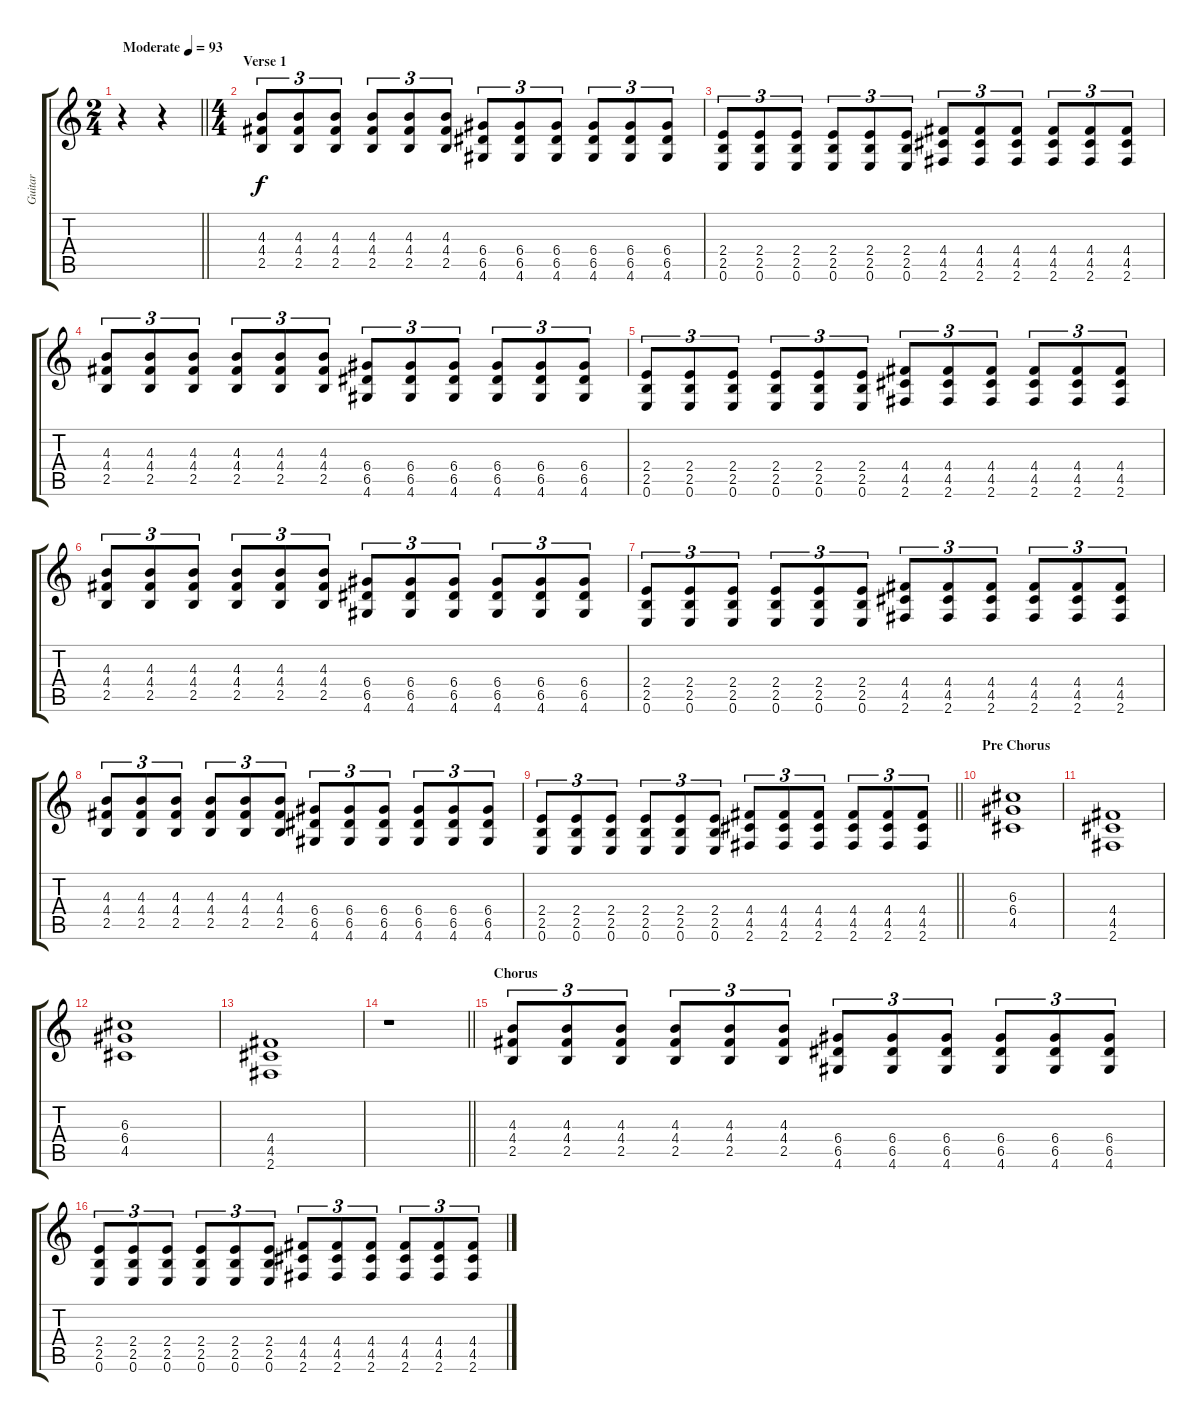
\track ("Guitar" "Guitar") {instrument overdrivenguitar}
\staff {score tabs}
\tuning (E4 B3 G3 D3 A2 E2) {hide}
\ts (2 4)
\tempo (93 "Moderate")
\clef g2
\barLineRight lightlight
\ks c
r.4{dy f instrument overdrivenguitar} r.4 |
\ts (4 4)
\section ("" "Verse 1")
(4.3 4.4 2.5).8{tu (3 2)} (4.3 4.4 2.5).8{tu (3 2)} (4.3 4.4 2.5).8{tu (3 2)} (4.3 4.4 2.5).8{tu (3 2)} (4.3 4.4 2.5).8{tu (3 2)} (4.3 4.4 2.5).8{tu (3 2)} (6.4 6.5 4.6).8{tu (3 2)} (6.4 6.5 4.6).8{tu (3 2)} (6.4 6.5 4.6).8{tu (3 2)} (6.4 6.5 4.6).8{tu (3 2)} (6.4 6.5 4.6).8{tu (3 2)} (6.4 6.5 4.6).8{tu (3 2)} |
(2.4 2.5 0.6).8{tu (3 2)} (2.4 2.5 0.6).8{tu (3 2)} (2.4 2.5 0.6).8{tu (3 2)} (2.4 2.5 0.6).8{tu (3 2)} (2.4 2.5 0.6).8{tu (3 2)} (2.4 2.5 0.6).8{tu (3 2)} (4.4 4.5 2.6).8{tu (3 2)} (4.4 4.5 2.6).8{tu (3 2)} (4.4 4.5 2.6).8{tu (3 2)} (4.4 4.5 2.6).8{tu (3 2)} (4.4 4.5 2.6).8{tu (3 2)} (4.4 4.5 2.6).8{tu (3 2)} |
(4.3 4.4 2.5).8{tu (3 2)} (4.3 4.4 2.5).8{tu (3 2)} (4.3 4.4 2.5).8{tu (3 2)} (4.3 4.4 2.5).8{tu (3 2)} (4.3 4.4 2.5).8{tu (3 2)} (4.3 4.4 2.5).8{tu (3 2)} (6.4 6.5 4.6).8{tu (3 2)} (6.4 6.5 4.6).8{tu (3 2)} (6.4 6.5 4.6).8{tu (3 2)} (6.4 6.5 4.6).8{tu (3 2)} (6.4 6.5 4.6).8{tu (3 2)} (6.4 6.5 4.6).8{tu (3 2)} |
(2.4 2.5 0.6).8{tu (3 2)} (2.4 2.5 0.6).8{tu (3 2)} (2.4 2.5 0.6).8{tu (3 2)} (2.4 2.5 0.6).8{tu (3 2)} (2.4 2.5 0.6).8{tu (3 2)} (2.4 2.5 0.6).8{tu (3 2)} (4.4 4.5 2.6).8{tu (3 2)} (4.4 4.5 2.6).8{tu (3 2)} (4.4 4.5 2.6).8{tu (3 2)} (4.4 4.5 2.6).8{tu (3 2)} (4.4 4.5 2.6).8{tu (3 2)} (4.4 4.5 2.6).8{tu (3 2)} |
(4.3 4.4 2.5).8{tu (3 2)} (4.3 4.4 2.5).8{tu (3 2)} (4.3 4.4 2.5).8{tu (3 2)} (4.3 4.4 2.5).8{tu (3 2)} (4.3 4.4 2.5).8{tu (3 2)} (4.3 4.4 2.5).8{tu (3 2)} (6.4 6.5 4.6).8{tu (3 2)} (6.4 6.5 4.6).8{tu (3 2)} (6.4 6.5 4.6).8{tu (3 2)} (6.4 6.5 4.6).8{tu (3 2)} (6.4 6.5 4.6).8{tu (3 2)} (6.4 6.5 4.6).8{tu (3 2)} |
(2.4 2.5 0.6).8{tu (3 2)} (2.4 2.5 0.6).8{tu (3 2)} (2.4 2.5 0.6).8{tu (3 2)} (2.4 2.5 0.6).8{tu (3 2)} (2.4 2.5 0.6).8{tu (3 2)} (2.4 2.5 0.6).8{tu (3 2)} (4.4 4.5 2.6).8{tu (3 2)} (4.4 4.5 2.6).8{tu (3 2)} (4.4 4.5 2.6).8{tu (3 2)} (4.4 4.5 2.6).8{tu (3 2)} (4.4 4.5 2.6).8{tu (3 2)} (4.4 4.5 2.6).8{tu (3 2)} |
(4.3 4.4 2.5).8{tu (3 2)} (4.3 4.4 2.5).8{tu (3 2)} (4.3 4.4 2.5).8{tu (3 2)} (4.3 4.4 2.5).8{tu (3 2)} (4.3 4.4 2.5).8{tu (3 2)} (4.3 4.4 2.5).8{tu (3 2)} (6.4 6.5 4.6).8{tu (3 2)} (6.4 6.5 4.6).8{tu (3 2)} (6.4 6.5 4.6).8{tu (3 2)} (6.4 6.5 4.6).8{tu (3 2)} (6.4 6.5 4.6).8{tu (3 2)} (6.4 6.5 4.6).8{tu (3 2)} |
\barLineRight lightlight
(2.4 2.5 0.6).8{tu (3 2)} (2.4 2.5 0.6).8{tu (3 2)} (2.4 2.5 0.6).8{tu (3 2)} (2.4 2.5 0.6).8{tu (3 2)} (2.4 2.5 0.6).8{tu (3 2)} (2.4 2.5 0.6).8{tu (3 2)} (4.4 4.5 2.6).8{tu (3 2)} (4.4 4.5 2.6).8{tu (3 2)} (4.4 4.5 2.6).8{tu (3 2)} (4.4 4.5 2.6).8{tu (3 2)} (4.4 4.5 2.6).8{tu (3 2)} (4.4 4.5 2.6).8{tu (3 2)} |
\section ("" "Pre Chorus")
(6.3 6.4 4.5).1 |
(4.4 4.5 2.6).1 |
(6.3 6.4 4.5).1 |
(4.4 4.5 2.6).1 |
\barLineRight lightlight
r.1 |
\section ("" "Chorus")
(4.3 4.4 2.5).8{tu (3 2)} (4.3 4.4 2.5).8{tu (3 2)} (4.3 4.4 2.5).8{tu (3 2)} (4.3 4.4 2.5).8{tu (3 2)} (4.3 4.4 2.5).8{tu (3 2)} (4.3 4.4 2.5).8{tu (3 2)} (6.4 6.5 4.6).8{tu (3 2)} (6.4 6.5 4.6).8{tu (3 2)} (6.4 6.5 4.6).8{tu (3 2)} (6.4 6.5 4.6).8{tu (3 2)} (6.4 6.5 4.6).8{tu (3 2)} (6.4 6.5 4.6).8{tu (3 2)} |
(2.4 2.5 0.6).8{tu (3 2)} (2.4 2.5 0.6).8{tu (3 2)} (2.4 2.5 0.6).8{tu (3 2)} (2.4 2.5 0.6).8{tu (3 2)} (2.4 2.5 0.6).8{tu (3 2)} (2.4 2.5 0.6).8{tu (3 2)} (4.4 4.5 2.6).8{tu (3 2)} (4.4 4.5 2.6).8{tu (3 2)} (4.4 4.5 2.6).8{tu (3 2)} (4.4 4.5 2.6).8{tu (3 2)} (4.4 4.5 2.6).8{tu (3 2)} (4.4 4.5 2.6).8{tu (3 2)}
